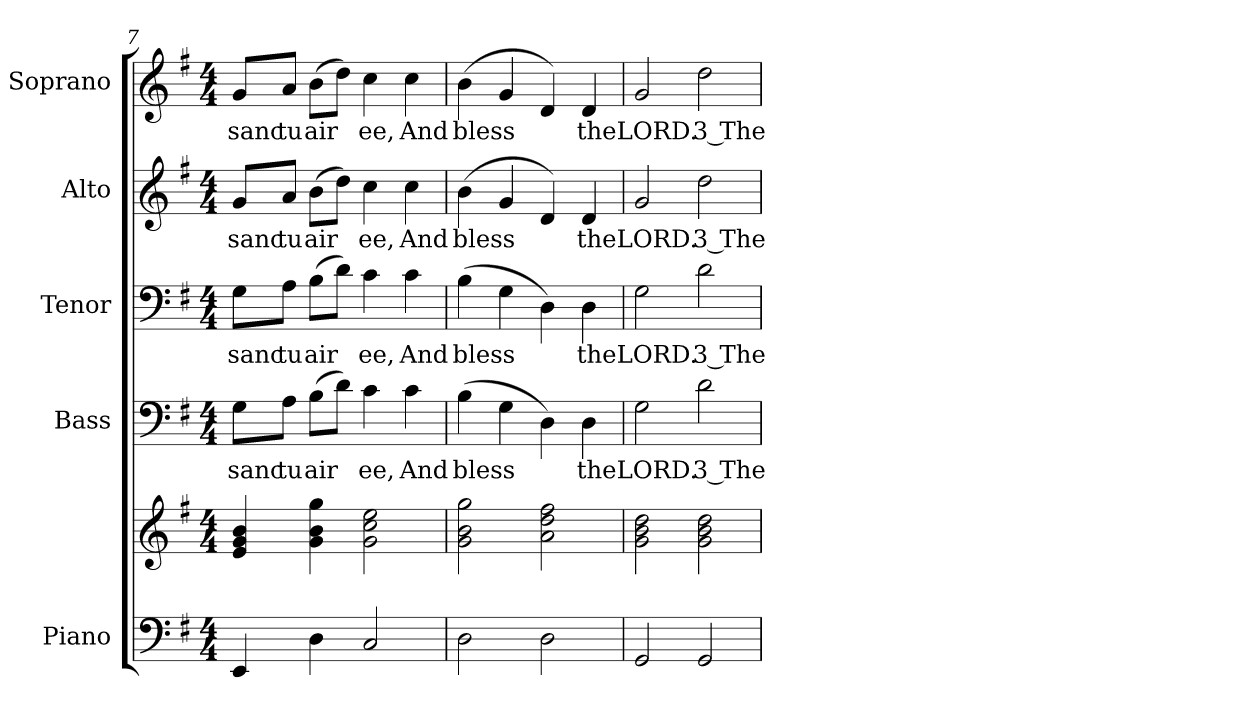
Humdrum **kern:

**kern	**kern	**kern	**text	**kern	**text	**kern	**text	**kern	**text
*part5	*part5	*part4	*part4	*part3	*part3	*part2	*part2	*part1	*part1
*staff6	*staff5	*staff4	*staff4	*staff3	*staff3	*staff2	*staff2	*staff1	*staff1
*I"Piano	*	*I"Bass	*	*I"Tenor	*	*I"Alto	*	*I"Soprano	*
*I'Pno.	*	*I'B.	*	*I'T.	*	*I'A.	*	*I'S.	*
*clefF4	*clefG2	*clefF4	*	*clefF4	*	*clefG2	*	*clefG2	*
*k[f#]	*k[f#]	*k[f#]	*	*k[f#]	*	*k[f#]	*	*k[f#]	*
*G:	*G:	*G:	*	*G:	*	*G:	*	*G:	*
*M4/4	*M4/4	*M4/4	*	*M4/4	*	*M4/4	*	*M4/4	*
=7	=7	=7	=7	=7	=7	=7	=7	=7	=7
!	!	!	!LO:LY:b:color=#000000	!	!	!	!	!	!
!	!	!	!	!	!LO:LY:b:color=#000000	!	!	!	!
!	!	!	!	!	!	!	!LO:LY:b:color=#000000	!	!
!	!	!	!	!	!	!	!	!	!LO:LY:b:color=#000000
4EEi/	4ei/ 4gi 4bi	8Gi\L	sanc	8Gi\L	sanc	8gi/L	sanc	8gi/L	sanc
!	!	!	!LO:LY:b:color=#000000	!	!	!	!	!	!
!	!	!	!	!	!LO:LY:b:color=#000000	!	!	!	!
!	!	!	!	!	!	!	!LO:LY:b:color=#000000	!	!
!	!	!	!	!	!	!	!	!	!LO:LY:b:color=#000000
.	.	8Ai\J	tu	8Ai\J	tu	8ai/J	tu	8ai/J	tu
!	!	!	!LO:LY:b:color=#000000	!	!	!	!	!	!
!	!	!	!	!	!LO:LY:b:color=#000000	!	!	!	!
!	!	!	!	!	!	!	!LO:LY:b:color=#000000	!	!
!	!	!	!	!	!	!	!	!	!LO:LY:b:color=#000000
4Di\	4gi\ 4bi 4ggi	(8Bi\L	air	(8Bi\L	air	(8bi\L	air	(8bi\L	air
.	.	8di\J)	.	8di\J)	.	8ddi\J)	.	8ddi\J)	.
!	!	!	!LO:LY:b:color=#000000	!	!	!	!	!	!
!	!	!	!	!	!LO:LY:b:color=#000000	!	!	!	!
!	!	!	!	!	!	!	!LO:LY:b:color=#000000	!	!
!	!	!	!	!	!	!	!	!	!LO:LY:b:color=#000000
2Ci/	2gi\ 2cci 2eei	4ci\	ee,	4ci\	ee,	4cci\	ee,	4cci\	ee,
!	!	!	!LO:LY:b:color=#000000	!	!	!	!	!	!
!	!	!	!	!	!LO:LY:b:color=#000000	!	!	!	!
!	!	!	!	!	!	!	!LO:LY:b:color=#000000	!	!
!	!	!	!	!	!	!	!	!	!LO:LY:b:color=#000000
.	.	4ci\	And	4ci\	And	4cci\	And	4cci\	And
=8	=8	=8	=8	=8	=8	=8	=8	=8	=8
!	!	!	!LO:LY:b:color=#000000	!	!	!	!	!	!
!	!	!	!	!	!LO:LY:b:color=#000000	!	!	!	!
!	!	!	!	!	!	!	!LO:LY:b:color=#000000	!	!
!	!	!	!	!	!	!	!	!	!LO:LY:b:color=#000000
2Di\	2gi\ 2bi 2ggi	(4Bi\	bless	(4Bi\	bless	(4bi\	bless	(4bi\	bless
.	.	4Gi\	.	4Gi\	.	4gi/	.	4gi/	.
2Di\	2ai\ 2ddi 2ff#i	4Di\)	.	4Di\)	.	4di/)	.	4di/)	.
!	!	!	!LO:LY:b:color=#000000	!	!	!	!	!	!
!	!	!	!	!	!LO:LY:b:color=#000000	!	!	!	!
!	!	!	!	!	!	!	!LO:LY:b:color=#000000	!	!
!	!	!	!	!	!	!	!	!	!LO:LY:b:color=#000000
.	.	4Di\	the	4Di\	the	4di/	the	4di/	the
!!LO:PB:g=z
=9	=9	=9	=9	=9	=9	=9	=9	=9	=9
!	!	!	!LO:LY:b:color=#000000	!	!	!	!	!	!
!	!	!	!	!	!LO:LY:b:color=#000000	!	!	!	!
!	!	!	!	!	!	!	!LO:LY:b:color=#000000	!	!
!	!	!	!	!	!	!	!	!	!LO:LY:b:color=#000000
2GGi/	2gi\ 2bi 2ddi	2Gi\	LORD.	2Gi\	LORD.	2gi/	LORD.	2gi/	LORD.
!	!	!	!LO:LY:b:color=#000000	!	!	!	!	!	!
!	!	!	!	!	!LO:LY:b:color=#000000	!	!	!	!
!	!	!	!	!	!	!	!LO:LY:b:color=#000000	!	!
!	!	!	!	!	!	!	!	!	!LO:LY:b:color=#000000
2GGi/	2gi\ 2bi 2ddi	2di\	3 The	2di\	3 The	2ddi\	3 The	2ddi\	3 The
=	=	=	=	=	=	=	=	=	=
*-	*-	*-	*-	*-	*-	*-	*-	*-	*-
